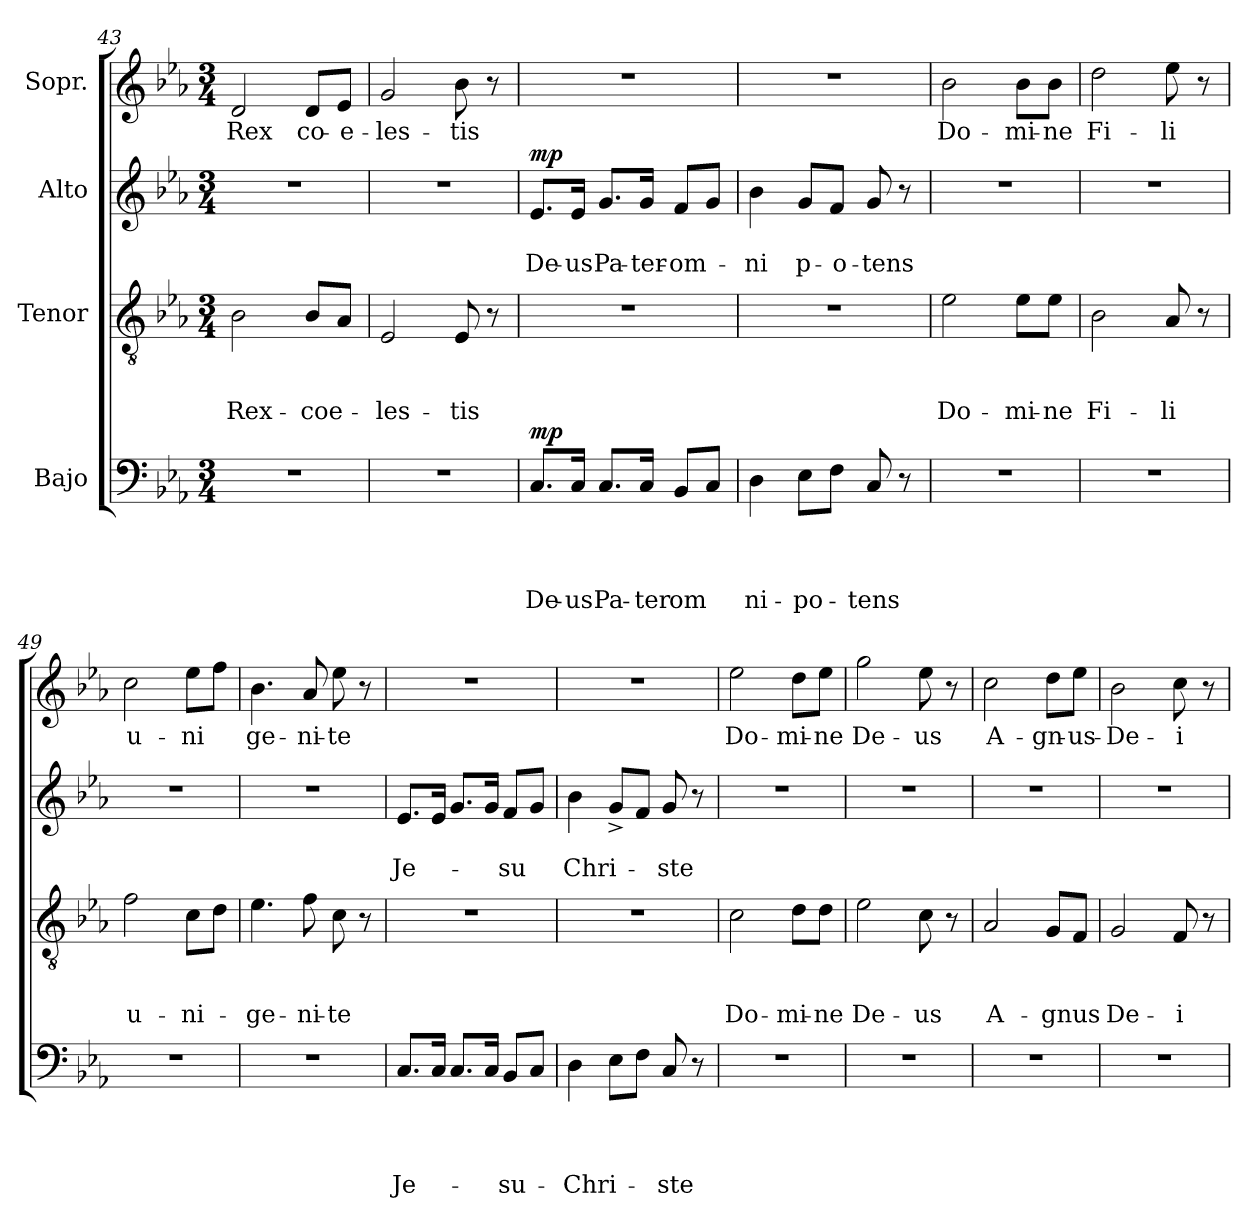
**kern	**text	**text	**text	**text	**dynam	**kern	**text	**text	**text	**kern	**text	**text	**dynam	**kern	**text
*part4	*part4	*part4	*part4	*part4	*part4	*part3	*part3	*part3	*part3	*part2	*part2	*part2	*part2	*part1	*part1
*staff4	*staff4	*staff4	*staff4	*staff4	*staff4	*staff3	*staff3	*staff3	*staff3	*staff2	*staff2	*staff2	*staff2	*staff1	*staff1
*I"Bajo	*	*	*	*	*	*I"Tenor	*	*	*	*I"Alto	*	*	*	*I"Sopr.	*
!!LO:LB:g=z
*clefF4	*	*	*	*	*	*clefGv2	*	*	*	*clefG2	*	*	*	*clefG2	*
*k[b-e-a-]	*	*	*	*	*	*k[b-e-a-]	*	*	*	*k[b-e-a-]	*	*	*	*k[b-e-a-]	*
*E-:	*	*	*	*	*	*E-:	*	*	*	*E-:	*	*	*	*E-:	*
*M3/4	*	*	*	*	*	*M3/4	*	*	*	*M3/4	*	*	*	*M3/4	*
=43	=43	=43	=43	=43	=43	=43	=43	=43	=43	=43	=43	=43	=43	=43	=43
!LO:N:vis=1	!	!	!	!	!	!	!	!	!LO:LY:b	!LO:N:vis=1	!	!	!	!	!LO:LY:b
2.r	.	.	.	.	.	2B-\	.	.	Rex-	2.r	.	.	.	2d/	Rex
!	!	!	!	!	!	!	!	!	!LO:LY:b	!	!	!	!	!	!LO:LY:b
.	.	.	.	.	.	8B-/L	.	.	-coe-	.	.	.	.	8d/L	co-
!	!	!	!	!	!	!	!	!	!	!	!	!	!	!	!LO:LY:b:rj
.	.	.	.	.	.	8A-/J	.	.	.	.	.	.	.	8e-/J	-e-
=44	=44	=44	=44	=44	=44	=44	=44	=44	=44	=44	=44	=44	=44	=44	=44
!LO:N:vis=1	!	!	!	!	!	!	!	!	!LO:LY:b	!LO:N:vis=1	!	!	!	!	!LO:LY:b
2.r	.	.	.	.	.	2E-/	.	.	-les-	2.r	.	.	.	2g/	-les-
!	!	!	!	!	!	!	!	!	!LO:LY:b	!	!	!	!	!	!LO:LY:b
.	.	.	.	.	.	8E-/	.	.	-tis	.	.	.	.	8b-\	-tis
.	.	.	.	.	.	8r	.	.	.	.	.	.	.	8r	.
=45	=45	=45	=45	=45	=45	=45	=45	=45	=45	=45	=45	=45	=45	=45	=45
!	!	!	!	!LO:LY:b	!LO:DY:a	!LO:N:vis=1	!	!	!	!	!	!LO:LY:b	!LO:DY:a	!LO:N:vis=1	!
8.C/L	.	.	.	De-	mp	2.r	.	.	.	8.e-/L	.	De-	mp	2.r	.
!	!	!	!	!LO:LY:b:rj	!	!	!	!	!	!	!	!LO:LY:b:rj	!	!	!
16C/Jk	.	.	.	-us	.	.	.	.	.	16e-/Jk	.	-us	.	.	.
!	!	!	!	!LO:LY:b	!	!	!	!	!	!	!	!LO:LY:b	!	!	!
8.C/L	.	.	.	Pa-	.	.	.	.	.	8.g/L	.	Pa-	.	.	.
!	!	!	!	!LO:LY:b:rj	!	!	!	!	!	!	!	!LO:LY:b	!	!	!
16C/Jk	.	.	.	-ter	.	.	.	.	.	16g/Jk	.	-ter-	.	.	.
!	!	!	!	!LO:LY:b	!	!	!	!	!	!	!	!LO:LY:b:rj	!	!	!
8BB-/L	.	.	.	om	.	.	.	.	.	8f/L	.	-om-	.	.	.
8C/J	.	.	.	.	.	.	.	.	.	8g/J	.	.	.	.	.
=46	=46	=46	=46	=46	=46	=46	=46	=46	=46	=46	=46	=46	=46	=46	=46
!	!	!	!	!LO:LY:b	!	!LO:N:vis=1	!	!	!	!	!	!LO:LY:b	!	!LO:N:vis=1	!
4D\	.	.	.	ni-	.	2.r	.	.	.	4b-\	.	-ni	.	2.r	.
!	!	!	!	!LO:LY:b	!	!	!	!	!	!	!	!LO:LY:b	!	!	!
8E-\L	.	.	.	-po-	.	.	.	.	.	8g/L	.	p-	.	.	.
!	!	!	!	!	!	!	!	!	!	!	!	!LO:LY:b:rj	!	!	!
8F\J	.	.	.	.	.	.	.	.	.	8f/J	.	-o-	.	.	.
!	!	!	!	!LO:LY:b	!	!	!	!	!	!	!	!LO:LY:b	!	!	!
8C/	.	.	.	-tens	.	.	.	.	.	8g/	.	-tens	.	.	.
8r	.	.	.	.	.	.	.	.	.	8r	.	.	.	.	.
!!LO:PB:g=z
=47	=47	=47	=47	=47	=47	=47	=47	=47	=47	=47	=47	=47	=47	=47	=47
!LO:N:vis=1	!	!	!	!	!	!	!	!	!LO:LY:b	!LO:N:vis=1	!	!	!	!	!LO:LY:b
2.r	.	.	.	.	.	2e-\	.	.	Do-	2.r	.	.	.	2b-\	Do-
!	!	!	!	!	!	!	!	!	!LO:LY:b	!	!	!	!	!	!LO:LY:b
.	.	.	.	.	.	8e-\L	.	.	-mi-	.	.	.	.	8b-\L	-mi-
!	!	!	!	!	!	!	!	!	!LO:LY:b	!	!	!	!	!	!LO:LY:b
.	.	.	.	.	.	8e-\J	.	.	-ne	.	.	.	.	8b-\J	-ne
=48	=48	=48	=48	=48	=48	=48	=48	=48	=48	=48	=48	=48	=48	=48	=48
!LO:N:vis=1	!	!	!	!	!	!	!	!	!LO:LY:b	!LO:N:vis=1	!	!	!	!	!LO:LY:b
2.r	.	.	.	.	.	2B-\	.	.	Fi-	2.r	.	.	.	2dd\	Fi-
!	!	!	!	!	!	!	!	!	!LO:LY:b	!	!	!	!	!	!LO:LY:b
.	.	.	.	.	.	8A-/	.	.	-li	.	.	.	.	8ee-\	-li
.	.	.	.	.	.	8r	.	.	.	.	.	.	.	8r	.
=49	=49	=49	=49	=49	=49	=49	=49	=49	=49	=49	=49	=49	=49	=49	=49
!LO:N:vis=1	!	!	!	!	!	!	!	!	!LO:LY:b	!LO:N:vis=1	!	!	!	!	!LO:LY:b
2.r	.	.	.	.	.	2f\	.	.	u-	2.r	.	.	.	2cc\	u-
!	!	!	!	!	!	!	!	!	!LO:LY:b	!	!	!	!	!	!LO:LY:b
.	.	.	.	.	.	8c\L	.	.	-ni-	.	.	.	.	8ee-\L	-ni
.	.	.	.	.	.	8d\J	.	.	.	.	.	.	.	8ff\J	.
=50	=50	=50	=50	=50	=50	=50	=50	=50	=50	=50	=50	=50	=50	=50	=50
!LO:N:vis=1	!	!	!	!	!	!	!	!	!LO:LY:b	!LO:N:vis=1	!	!	!	!	!LO:LY:b
2.r	.	.	.	.	.	4.e-\	.	.	-ge-	2.r	.	.	.	4.b-\	ge-
!	!	!	!	!	!	!	!	!	!LO:LY:b	!	!	!	!	!	!LO:LY:b
.	.	.	.	.	.	8f\	.	.	-ni-	.	.	.	.	8a-/	-ni-
!	!	!	!	!	!	!	!	!	!LO:LY:b	!	!	!	!	!	!LO:LY:b
.	.	.	.	.	.	8c\	.	.	-te	.	.	.	.	8ee-\	-te
.	.	.	.	.	.	8r	.	.	.	.	.	.	.	8r	.
!!LO:LB:g=z
=51	=51	=51	=51	=51	=51	=51	=51	=51	=51	=51	=51	=51	=51	=51	=51
!	!	!	!	!LO:LY:b	!	!LO:N:vis=1	!	!	!	!	!	!LO:LY:b	!	!LO:N:vis=1	!
8.C/L	.	.	.	Je-	.	2.r	.	.	.	8.e-/L	.	Je-	.	2.r	.
16C/Jk	.	.	.	.	.	.	.	.	.	16e-/Jk	.	.	.	.	.
8.C/L	.	.	.	.	.	.	.	.	.	8.g/L	.	.	.	.	.
16C/Jk	.	.	.	.	.	.	.	.	.	16g/Jk	.	.	.	.	.
!	!	!	!	!LO:LY:b	!	!	!	!	!	!	!	!LO:LY:b	!	!	!
8BB-/L	.	.	.	-su-	.	.	.	.	.	8f/L	.	-su	.	.	.
8C/J	.	.	.	.	.	.	.	.	.	8g/J	.	.	.	.	.
=52	=52	=52	=52	=52	=52	=52	=52	=52	=52	=52	=52	=52	=52	=52	=52
!	!	!	!	!LO:LY:b	!	!LO:N:vis=1	!	!	!	!	!	!LO:LY:b	!	!LO:N:vis=1	!
4D\	.	.	.	-Chri-	.	2.r	.	.	.	4b-\	.	Chri-	.	2.r	.
8E-\L	.	.	.	.	.	.	.	.	.	8g^</L	.	.	.	.	.
8F\J	.	.	.	.	.	.	.	.	.	8f/J	.	.	.	.	.
!	!	!	!	!LO:LY:b	!	!	!	!	!	!	!	!LO:LY:b	!	!	!
8C/	.	.	.	-ste	.	.	.	.	.	8g/	.	-ste	.	.	.
8r	.	.	.	.	.	.	.	.	.	8r	.	.	.	.	.
=53	=53	=53	=53	=53	=53	=53	=53	=53	=53	=53	=53	=53	=53	=53	=53
!LO:N:vis=1	!	!	!	!	!	!	!	!	!LO:LY:b	!LO:N:vis=1	!	!	!	!	!LO:LY:b
2.r	.	.	.	.	.	2c\	.	.	Do-	2.r	.	.	.	2ee-\	Do-
!	!	!	!	!	!	!	!	!	!LO:LY:b	!	!	!	!	!	!LO:LY:b
.	.	.	.	.	.	8d\L	.	.	-mi-	.	.	.	.	8dd\L	-mi-
!	!	!	!	!	!	!	!	!	!LO:LY:b	!	!	!	!	!	!LO:LY:b
.	.	.	.	.	.	8d\J	.	.	-ne	.	.	.	.	8ee-\J	-ne
=54	=54	=54	=54	=54	=54	=54	=54	=54	=54	=54	=54	=54	=54	=54	=54
!LO:N:vis=1	!	!	!	!	!	!	!	!	!LO:LY:b	!LO:N:vis=1	!	!	!	!	!LO:LY:b
2.r	.	.	.	.	.	2e-\	.	.	De-	2.r	.	.	.	2gg\	De-
!	!	!	!	!	!	!	!	!	!LO:LY:b	!	!	!	!	!	!LO:LY:b
.	.	.	.	.	.	8c\	.	.	-us	.	.	.	.	8ee-\	-us
.	.	.	.	.	.	8r	.	.	.	.	.	.	.	8r	.
!!LO:LB:g=z
=55	=55	=55	=55	=55	=55	=55	=55	=55	=55	=55	=55	=55	=55	=55	=55
!LO:N:vis=1	!	!	!	!	!	!	!	!	!LO:LY:b	!LO:N:vis=1	!	!	!	!	!LO:LY:b
2.r	.	.	.	.	.	2A-/	.	.	A-	2.r	.	.	.	2cc\	A-
!	!	!	!	!	!	!	!	!	!LO:LY:b	!	!	!	!	!	!LO:LY:b
.	.	.	.	.	.	8G/L	.	.	-gnus	.	.	.	.	8dd\L	-gn-
!	!	!	!	!	!	!	!	!	!	!	!	!	!	!	!LO:LY:b:rj
.	.	.	.	.	.	8F/J	.	.	.	.	.	.	.	8ee-\J	-us-
=56	=56	=56	=56	=56	=56	=56	=56	=56	=56	=56	=56	=56	=56	=56	=56
!LO:N:vis=1	!	!	!	!	!	!	!	!	!LO:LY:b	!LO:N:vis=1	!	!	!	!	!LO:LY:b
2.r	.	.	.	.	.	2G/	.	.	De-	2.r	.	.	.	2b-\	-De-
!	!	!	!	!	!	!	!	!	!LO:LY:b:rj	!	!	!	!	!	!LO:LY:b:rj
.	.	.	.	.	.	8F/	.	.	-i	.	.	.	.	8cc\	-i
.	.	.	.	.	.	8r	.	.	.	.	.	.	.	8r	.
=	=	=	=	=	=	=	=	=	=	=	=	=	=	=	=
*-	*-	*-	*-	*-	*-	*-	*-	*-	*-	*-	*-	*-	*-	*-	*-
